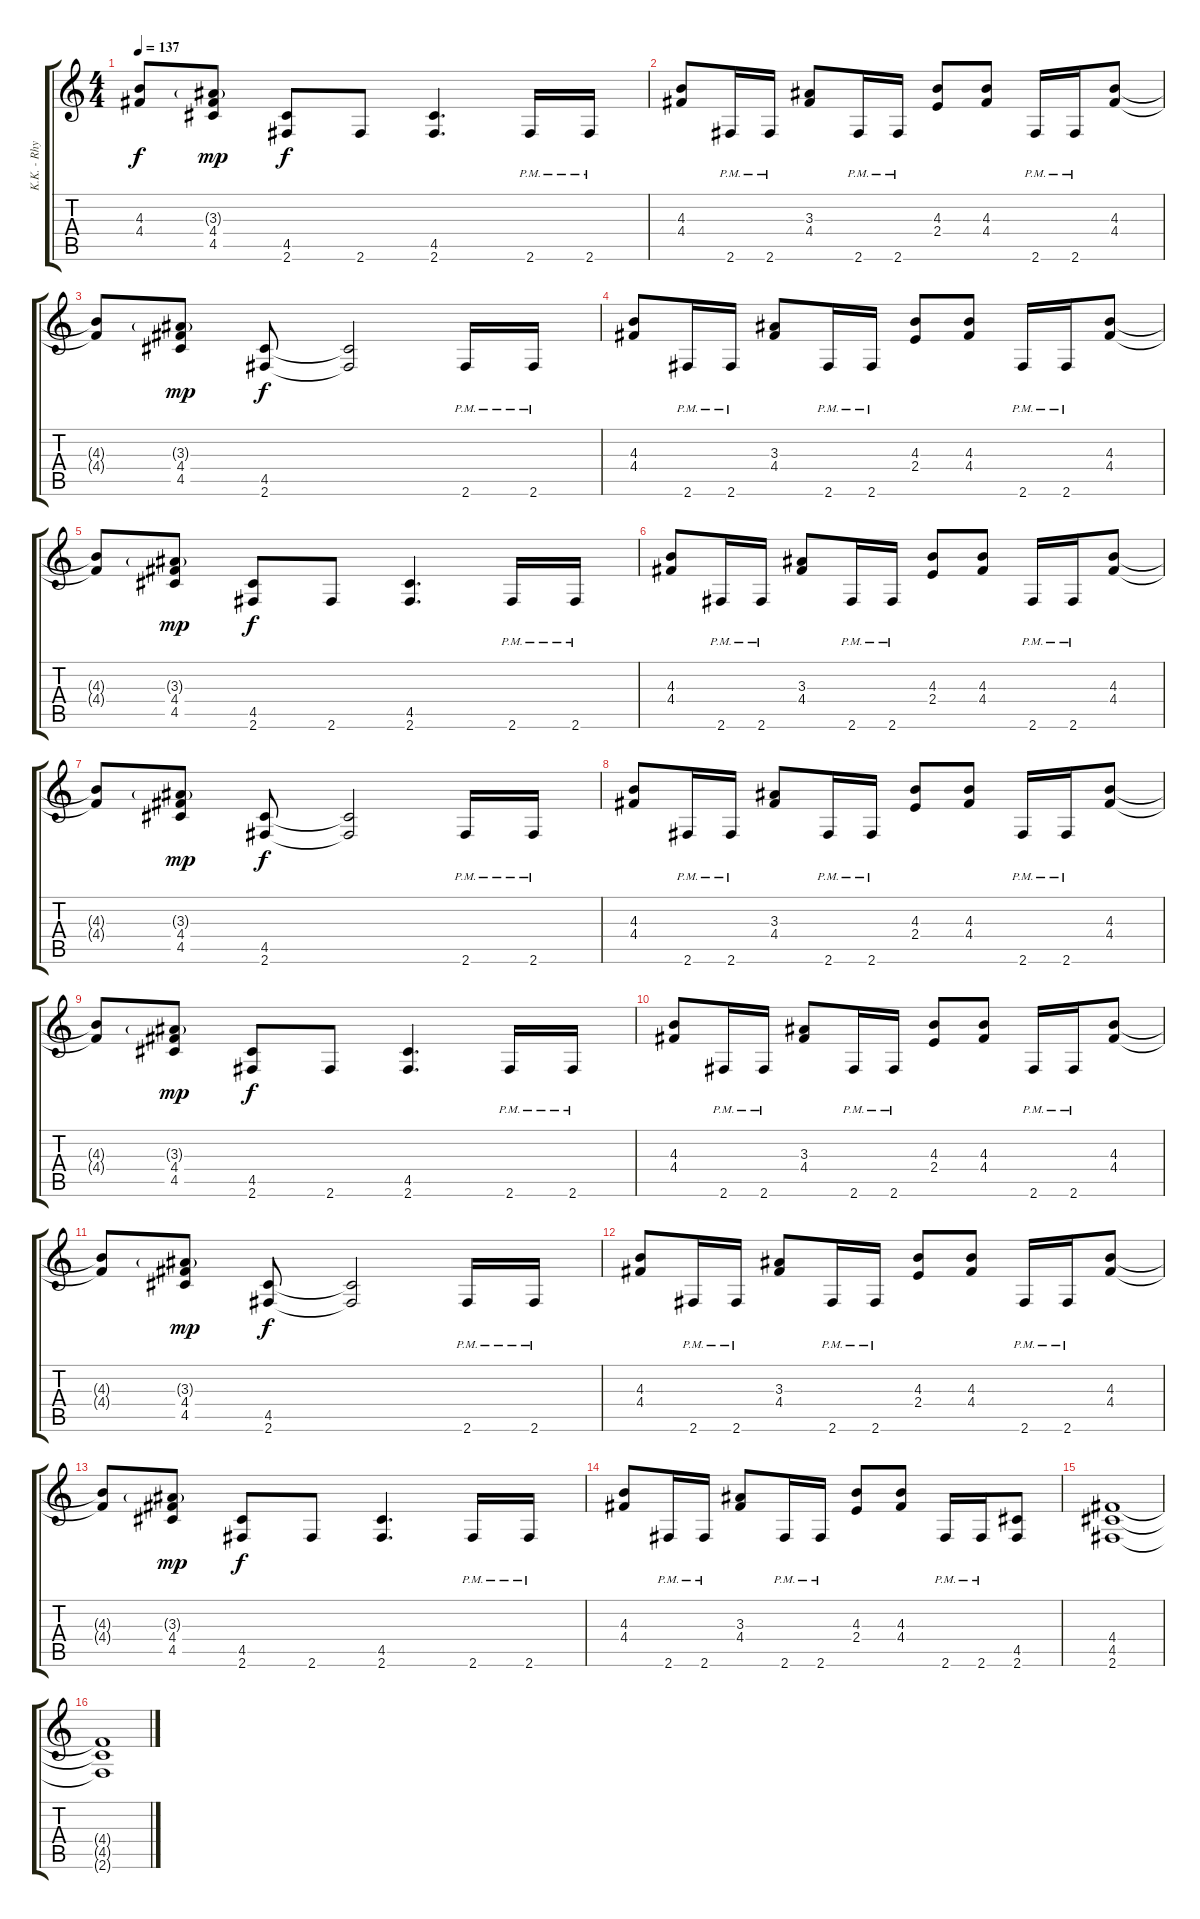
\track ("K.K. - Rhythm" "K.K. - Rhy") {instrument distortionguitar}
\staff {score tabs}
\tuning (E4 B3 G3 D3 A2 E2) {hide}
\ts (4 4)
\tempo 137
\clef g2
\ks c
(4.3{t} 4.4{t}).8{dy f} (3.3{g} 4.4 4.5).8{dy mp} (4.5 2.6).8{dy f} 2.6.8 (4.5 2.6).4{d} 2.6{pm}.16 2.6{pm}.16 |
(4.3 4.4).8 2.6{pm}.16 2.6{pm}.16 (3.3 4.4).8 2.6{pm}.16 2.6{pm}.16 (4.3 2.4).8 (4.3 4.4).8 2.6{pm}.16 2.6{pm}.16 (4.3 4.4).8 |
(4.3{t} 4.4{t}).8 (3.3{g} 4.4 4.5).8{dy mp} (4.5 2.6).8{dy f} (4.5{t} 2.6{t}).2 2.6{pm}.16 2.6{pm}.16 |
(4.3 4.4).8 2.6{pm}.16 2.6{pm}.16 (3.3 4.4).8 2.6{pm}.16 2.6{pm}.16 (4.3 2.4).8 (4.3 4.4).8 2.6{pm}.16 2.6{pm}.16 (4.3 4.4).8 |
(4.3{t} 4.4{t}).8 (3.3{g} 4.4 4.5).8{dy mp} (4.5 2.6).8{dy f} 2.6.8 (4.5 2.6).4{d} 2.6{pm}.16 2.6{pm}.16 |
(4.3 4.4).8 2.6{pm}.16 2.6{pm}.16 (3.3 4.4).8 2.6{pm}.16 2.6{pm}.16 (4.3 2.4).8 (4.3 4.4).8 2.6{pm}.16 2.6{pm}.16 (4.3 4.4).8 |
(4.3{t} 4.4{t}).8 (3.3{g} 4.4 4.5).8{dy mp} (4.5 2.6).8{dy f} (4.5{t} 2.6{t}).2 2.6{pm}.16 2.6{pm}.16 |
(4.3 4.4).8 2.6{pm}.16 2.6{pm}.16 (3.3 4.4).8 2.6{pm}.16 2.6{pm}.16 (4.3 2.4).8 (4.3 4.4).8 2.6{pm}.16 2.6{pm}.16 (4.3 4.4).8 |
(4.3{t} 4.4{t}).8 (3.3{g} 4.4 4.5).8{dy mp} (4.5 2.6).8{dy f} 2.6.8 (4.5 2.6).4{d} 2.6{pm}.16 2.6{pm}.16 |
(4.3 4.4).8 2.6{pm}.16 2.6{pm}.16 (3.3 4.4).8 2.6{pm}.16 2.6{pm}.16 (4.3 2.4).8 (4.3 4.4).8 2.6{pm}.16 2.6{pm}.16 (4.3 4.4).8 |
(4.3{t} 4.4{t}).8 (3.3{g} 4.4 4.5).8{dy mp} (4.5 2.6).8{dy f} (4.5{t} 2.6{t}).2 2.6{pm}.16 2.6{pm}.16 |
(4.3 4.4).8 2.6{pm}.16 2.6{pm}.16 (3.3 4.4).8 2.6{pm}.16 2.6{pm}.16 (4.3 2.4).8 (4.3 4.4).8 2.6{pm}.16 2.6{pm}.16 (4.3 4.4).8 |
(4.3{t} 4.4{t}).8 (3.3{g} 4.4 4.5).8{dy mp} (4.5 2.6).8{dy f} 2.6.8 (4.5 2.6).4{d} 2.6{pm}.16 2.6{pm}.16 |
(4.3 4.4).8 2.6{pm}.16 2.6{pm}.16 (3.3 4.4).8 2.6{pm}.16 2.6{pm}.16 (4.3 2.4).8 (4.3 4.4).8 2.6{pm}.16 2.6{pm}.16 (4.5 2.6).8 |
(4.4 4.5 2.6).1 |
(4.4{t} 4.5{t} 2.6{t}).1
